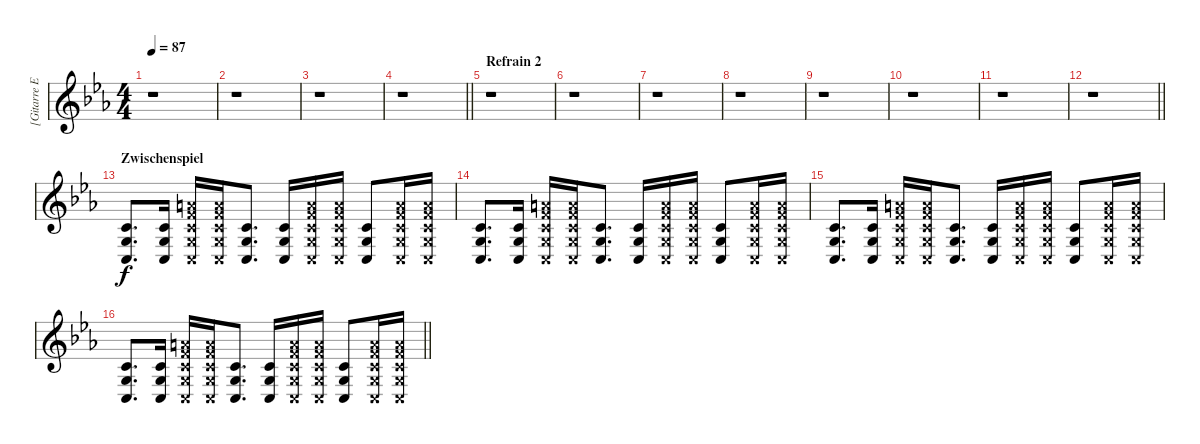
\track ("[Gitarre Effekt]" "[Gitarre E") {instrument distortionguitar}
\staff {score}
\tuning (D4 A3 F3 C3 G2 C2) {hide}
\ts (4 4)
\tempo 87
\clef g2
\ks cminor
r.1{dy f} |
r.1 |
r.1 |
\barLineRight lightlight
r.1 |
\section ("" "Refrain 2")
r.1 |
r.1 |
r.1 |
r.1 |
r.1 |
r.1 |
r.1 |
\barLineRight lightlight
r.1 |
\section ("" "Zwischenspiel")
(0.4 0.5 0.6).8{d instrument distortionguitar} (0.4 0.5 0.6).16 (0.2{x} 0.3{x} 0.4{x} 0.5{x} 0.6{x}).16{balance 8} (0.2{x} 0.3{x} 0.4{x} 0.5{x} 0.6{x}).16 (0.4 0.5 0.6).8{d balance 2 instrument distortionguitar} (0.4 0.5 0.6).16 (0.2{x} 0.3{x} 0.4{x} 0.5{x} 0.6{x}).16{balance 8} (0.2{x} 0.3{x} 0.4{x} 0.5{x} 0.6{x}).16 (0.4 0.5 0.6).8{balance 2 instrument distortionguitar} (0.2{x} 0.3{x} 0.4{x} 0.5{x} 0.6{x}).16{balance 8} (0.2{x} 0.3{x} 0.4{x} 0.5{x} 0.6{x}).16 |
(0.4 0.5 0.6).8{d balance 2 instrument distortionguitar} (0.4 0.5 0.6).16 (0.2{x} 0.3{x} 0.4{x} 0.5{x} 0.6{x}).16{balance 8} (0.2{x} 0.3{x} 0.4{x} 0.5{x} 0.6{x}).16 (0.4 0.5 0.6).8{d balance 2 instrument distortionguitar} (0.4 0.5 0.6).16 (0.2{x} 0.3{x} 0.4{x} 0.5{x} 0.6{x}).16{balance 8} (0.2{x} 0.3{x} 0.4{x} 0.5{x} 0.6{x}).16 (0.4 0.5 0.6).8{balance 2 instrument distortionguitar} (0.2{x} 0.3{x} 0.4{x} 0.5{x} 0.6{x}).16{balance 8} (0.2{x} 0.3{x} 0.4{x} 0.5{x} 0.6{x}).16 |
(0.4 0.5 0.6).8{d balance 2 instrument distortionguitar} (0.4 0.5 0.6).16 (0.2{x} 0.3{x} 0.4{x} 0.5{x} 0.6{x}).16{balance 8} (0.2{x} 0.3{x} 0.4{x} 0.5{x} 0.6{x}).16 (0.4 0.5 0.6).8{d balance 2 instrument distortionguitar} (0.4 0.5 0.6).16 (0.2{x} 0.3{x} 0.4{x} 0.5{x} 0.6{x}).16{balance 8} (0.2{x} 0.3{x} 0.4{x} 0.5{x} 0.6{x}).16 (0.4 0.5 0.6).8{balance 2 instrument distortionguitar} (0.2{x} 0.3{x} 0.4{x} 0.5{x} 0.6{x}).16{balance 8} (0.2{x} 0.3{x} 0.4{x} 0.5{x} 0.6{x}).16 |
\barLineRight lightlight
(0.4 0.5 0.6).8{d balance 2 instrument distortionguitar} (0.4 0.5 0.6).16 (0.2{x} 0.3{x} 0.4{x} 0.5{x} 0.6{x}).16{balance 8} (0.2{x} 0.3{x} 0.4{x} 0.5{x} 0.6{x}).16 (0.4 0.5 0.6).8{d balance 2 instrument distortionguitar} (0.4 0.5 0.6).16 (0.2{x} 0.3{x} 0.4{x} 0.5{x} 0.6{x}).16{balance 8} (0.2{x} 0.3{x} 0.4{x} 0.5{x} 0.6{x}).16 (0.4 0.5 0.6).8{balance 2 instrument distortionguitar} (0.2{x} 0.3{x} 0.4{x} 0.5{x} 0.6{x}).16{balance 8} (0.2{x} 0.3{x} 0.4{x} 0.5{x} 0.6{x}).16
